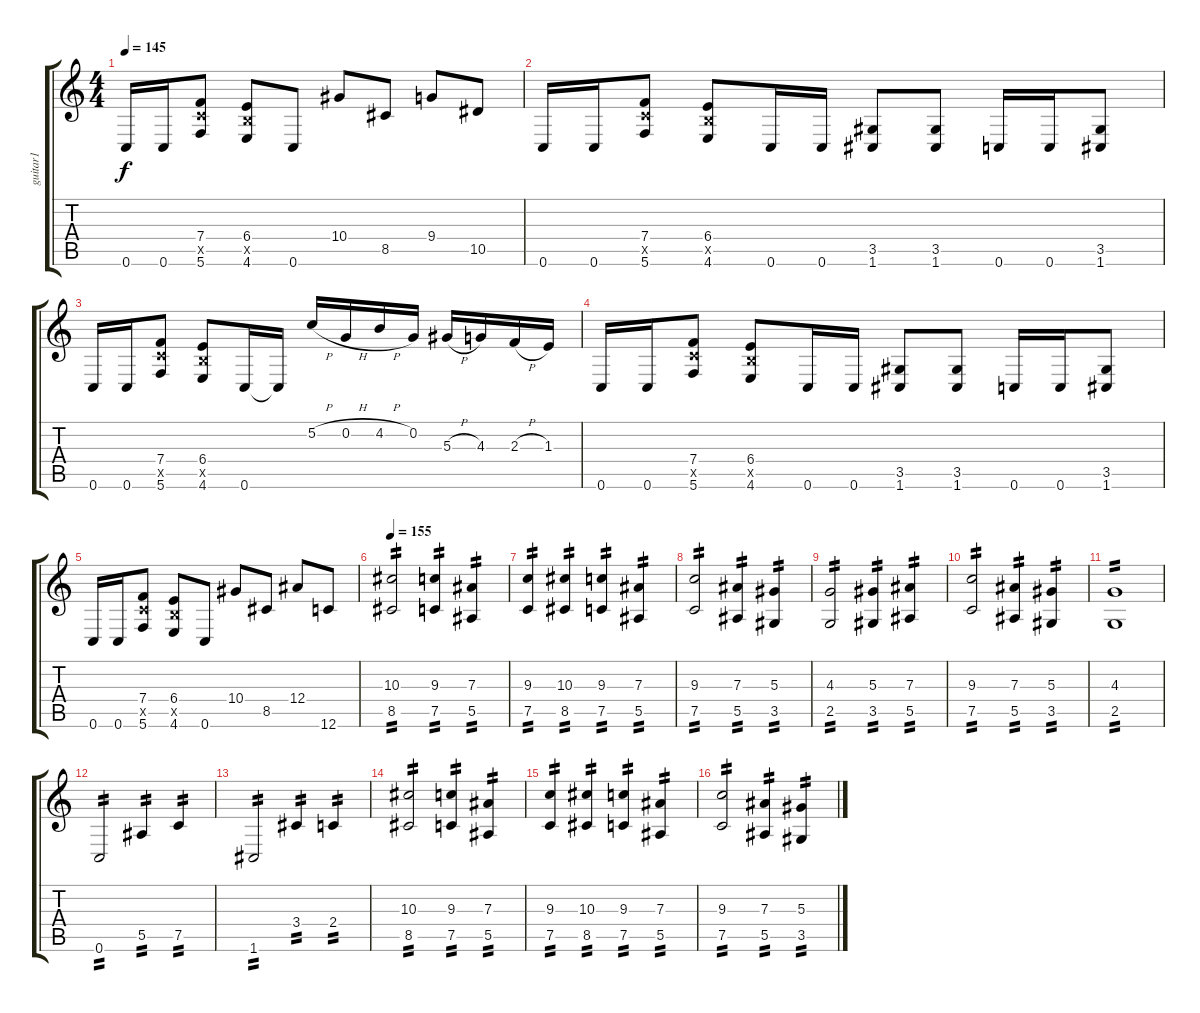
\track ("guitar1" "guitar1") {instrument distortionguitar}
\staff {score tabs}
\tuning (C4 G3 Eb3 Bb2 F2 C2) {hide}
\ts (4 4)
\tempo 145
\clef g2
\ks c
0.6.16{dy f} 0.6.16 (7.4 7.5{x} 5.6).8 (6.4 6.5{x} 4.6).8 0.6.8 10.4.8 8.5.8 9.4.8 10.5.8 |
0.6.16 0.6.16 (7.4 7.5{x} 5.6).8 (6.4 6.5{x} 4.6).8 0.6.16 0.6.16 (3.5 1.6).8 (3.5 1.6).8 0.6.16 0.6.16 (3.5 1.6).8 |
0.6.16 0.6.16 (7.4 7.5{x} 5.6).8 (6.4 6.5{x} 4.6).8 0.6.16 0.6{t}.16 5.2{h}.16 0.2{h}.16 4.2{h}.16 0.2.16 5.3{h}.16 4.3.16 2.3{h}.16 1.3.16 |
0.6.16 0.6.16 (7.4 7.5{x} 5.6).8 (6.4 6.5{x} 4.6).8 0.6.16 0.6.16 (3.5 1.6).8 (3.5 1.6).8 0.6.16 0.6.16 (3.5 1.6).8 |
0.6.16 0.6.16 (7.4 7.5{x} 5.6).8 (6.4 6.5{x} 4.6).8 0.6.8 10.4.8 8.5.8 12.4.8 12.6.8 |
\tempo 155
(10.3 8.5).2{tp 2} (9.3 7.5).4{tp 2} (7.3 5.5).4{tp 2} |
(9.3 7.5).4{tp 2} (10.3 8.5).4{tp 2} (9.3 7.5).4{tp 2} (7.3 5.5).4{tp 2} |
(9.3 7.5).2{tp 2} (7.3 5.5).4{tp 2} (5.3 3.5).4{tp 2} |
(4.3 2.5).2{tp 2} (5.3 3.5).4{tp 2} (7.3 5.5).4{tp 2} |
(9.3 7.5).2{tp 2} (7.3 5.5).4{tp 2} (5.3 3.5).4{tp 2} |
(4.3 2.5).1{tp 2} |
0.6.2{tp 2} 5.5.4{tp 2} 7.5.4{tp 2} |
1.6.2{tp 2} 3.4.4{tp 2} 2.4.4{tp 2} |
(10.3 8.5).2{tp 2} (9.3 7.5).4{tp 2} (7.3 5.5).4{tp 2} |
(9.3 7.5).4{tp 2} (10.3 8.5).4{tp 2} (9.3 7.5).4{tp 2} (7.3 5.5).4{tp 2} |
(9.3 7.5).2{tp 2} (7.3 5.5).4{tp 2} (5.3 3.5).4{tp 2}
